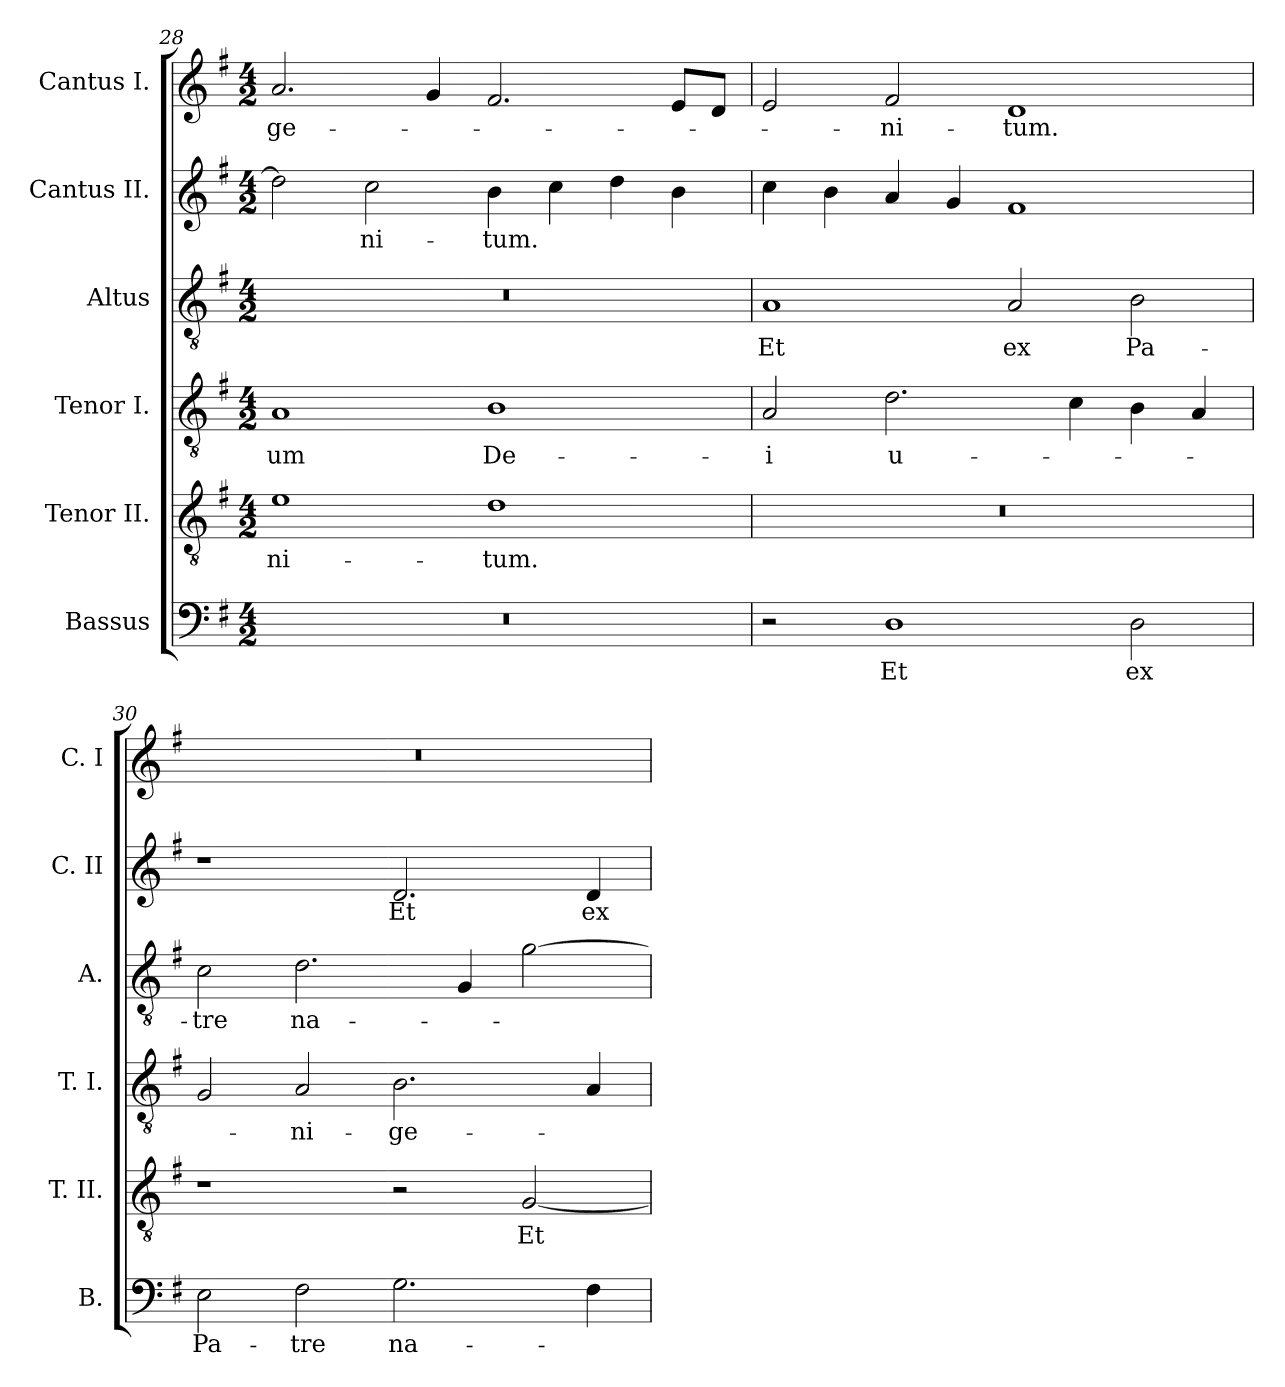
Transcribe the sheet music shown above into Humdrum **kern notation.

**kern	**text	**kern	**text	**kern	**text	**kern	**text	**kern	**text	**kern	**text
*part6	*part6	*part5	*part5	*part4	*part4	*part3	*part3	*part2	*part2	*part1	*part1
*staff6	*staff6	*staff5	*staff5	*staff4	*staff4	*staff3	*staff3	*staff2	*staff2	*staff1	*staff1
*I"Bassus	*	*I"Tenor II.	*	*I"Tenor I.	*	*I"Altus	*	*I"Cantus II.	*	*I"Cantus I.	*
*I'B.	*	*I'T. II.	*	*I'T. I.	*	*I'A.	*	*I'C. II	*	*I'C. I	*
*clefF4	*	*clefGv2	*	*clefGv2	*	*clefGv2	*	*clefG2	*	*clefG2	*
*	*	*ITrd7c12	*	*ITrd7c12	*	*ITrd7c12	*	*	*	*	*
*k[f#]	*	*k[f#]	*	*k[f#]	*	*k[f#]	*	*k[f#]	*	*k[f#]	*
*G:	*	*G:	*	*G:	*	*G:	*	*G:	*	*G:	*
*M4/2	*	*M4/2	*	*M4/2	*	*M4/2	*	*M4/2	*	*M4/2	*
=28	=28	=28	=28	=28	=28	=28	=28	=28	=28	=28	=28
!LO:N:vis=1	!	!	!	!	!	!	!	!	!	!	!
!	!	!	!LO:LY:b:color=#000000	!	!	!	!	!	!	!	!
!	!	!	!	!	!LO:LY:b:color=#000000	!LO:N:vis=1	!	!	!	!	!
!	!	!	!	!	!	!	!	!	!	!	!LO:LY:b:color=#000000
0r	.	1Ei	-ni-	1AAi	-um	0r	.	2ddi\]	.	2.ai/	-ge-
!	!	!	!	!	!	!	!	!	!LO:LY:b:color=#000000	!	!
.	.	.	.	.	.	.	.	2cci\	-ni-	.	.
.	.	.	.	.	.	.	.	.	.	4gi/	.
!	!	!	!LO:LY:b:color=#000000	!	!	!	!	!	!	!	!
!	!	!	!	!	!LO:LY:b:color=#000000	!	!	!	!	!	!
!	!	!	!	!	!	!	!	!	!LO:LY:b:color=#000000	!	!
.	.	1Di	-tum.	1BBi	De-	.	.	4bi\	-tum.	2.f#i/	.
.	.	.	.	.	.	.	.	4cci\	.	.	.
.	.	.	.	.	.	.	.	4ddi\	.	.	.
.	.	.	.	.	.	.	.	4bi\	.	8ei/L	.
.	.	.	.	.	.	.	.	.	.	8di/J	.
=29	=29	=29	=29	=29	=29	=29	=29	=29	=29	=29	=29
!	!	!LO:N:vis=1	!	!	!	!	!	!	!	!	!
!	!	!	!	!	!LO:LY:b:color=#000000	!	!	!	!	!	!
!	!	!	!	!	!	!	!LO:LY:b:color=#000000	!	!	!	!
2r	.	0r	.	2AAi/	-i	1AAi	Et	4cci\	.	2ei/	.
.	.	.	.	.	.	.	.	4bi\	.	.	.
!	!LO:LY:b:color=#000000	!	!	!	!	!	!	!	!	!	!
!	!	!	!	!	!LO:LY:b:color=#000000	!	!	!	!	!	!
!	!	!	!	!	!	!	!	!	!	!	!LO:LY:b:color=#000000
1Di	Et	.	.	2.Di\	u-	.	.	4ai/	.	2f#i/	-ni-
.	.	.	.	.	.	.	.	4gi/	.	.	.
!	!	!	!	!	!	!	!LO:LY:b:color=#000000	!	!	!	!
!	!	!	!	!	!	!	!	!	!	!	!LO:LY:b:color=#000000
.	.	.	.	.	.	2AAi/	ex	1f#i	.	1di	-tum.
.	.	.	.	4Ci\	.	.	.	.	.	.	.
!	!LO:LY:b:color=#000000	!	!	!	!	!	!	!	!	!	!
!	!	!	!	!	!	!	!LO:LY:b:color=#000000	!	!	!	!
2Di\	ex	.	.	4BBi\	.	2BBi\	Pa-	.	.	.	.
.	.	.	.	4AAi/	.	.	.	.	.	.	.
=30	=30	=30	=30	=30	=30	=30	=30	=30	=30	=30	=30
!	!LO:LY:b:color=#000000	!	!	!	!	!	!	!	!	!	!
!	!	!	!	!	!	!	!LO:LY:b:color=#000000	!	!	!LO:N:vis=1	!
2Ei\	Pa-	1r	.	2GGi/	.	2Ci\	-tre	1r	.	0r	.
!	!LO:LY:b:color=#000000	!	!	!	!	!	!	!	!	!	!
!	!	!	!	!	!LO:LY:b:color=#000000	!	!	!	!	!	!
!	!	!	!	!	!	!	!LO:LY:b:color=#000000	!	!	!	!
2F#i\	-tre	.	.	2AAi/	-ni-	2.Di\	na-	.	.	.	.
!	!LO:LY:b:color=#000000	!	!	!	!	!	!	!	!	!	!
!	!	!	!	!	!LO:LY:b:color=#000000	!	!	!	!	!	!
!	!	!	!	!	!	!	!	!	!LO:LY:b:color=#000000	!	!
2.Gi\	na-	2r	.	2.BBi\	-ge-	.	.	2.di/	Et	.	.
.	.	.	.	.	.	4GGi/	.	.	.	.	.
!	!	!	!LO:LY:b:color=#000000	!	!	!	!	!	!	!	!
.	.	[2GGi/	Et	.	.	[2Gi\	.	.	.	.	.
!	!	!	!	!	!	!	!	!	!LO:LY:b:color=#000000	!	!
4F#i\	.	.	.	4AAi/	.	.	.	4di/	ex	.	.
=	=	=	=	=	=	=	=	=	=	=	=
*-	*-	*-	*-	*-	*-	*-	*-	*-	*-	*-	*-
